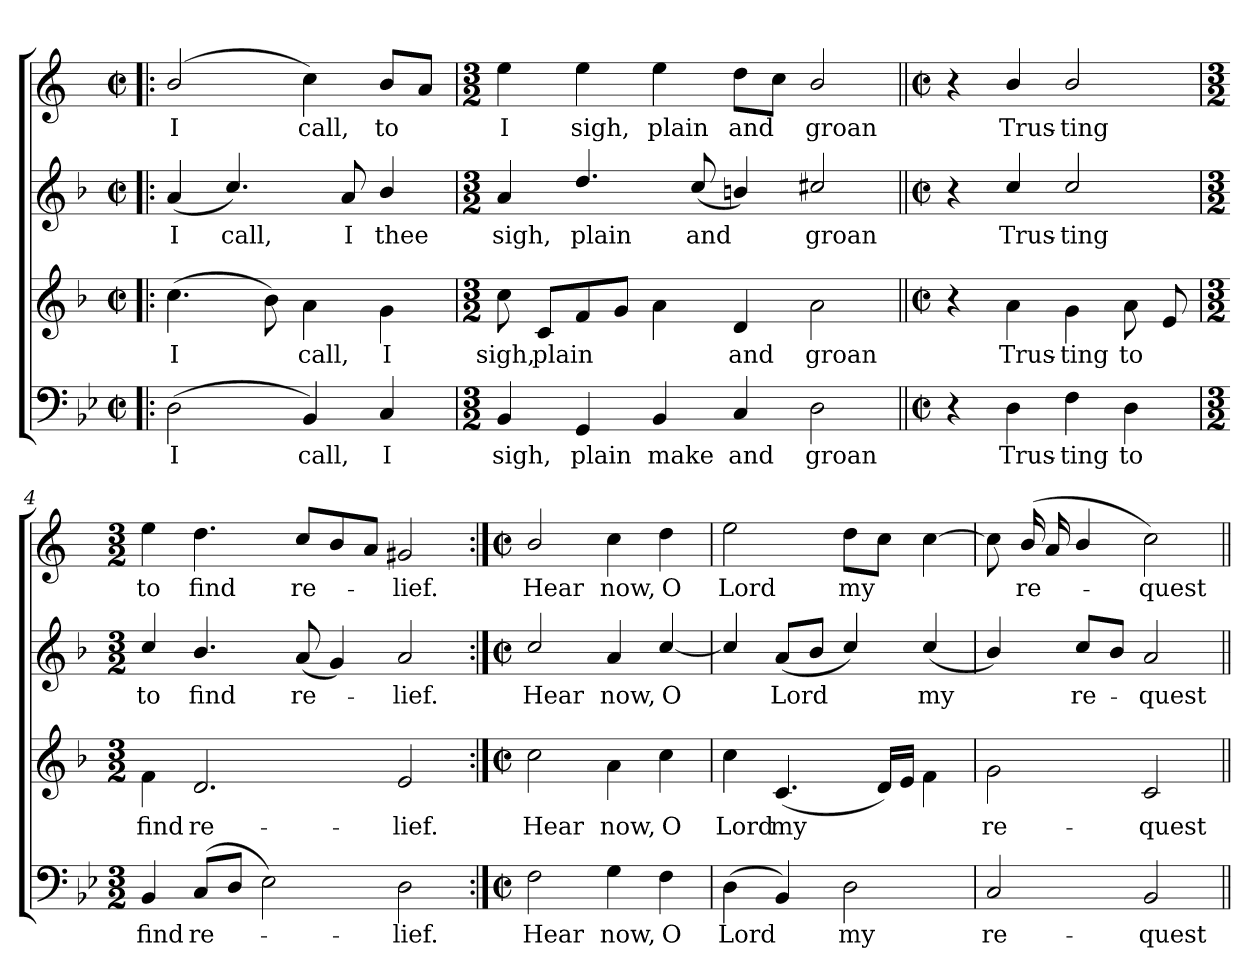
**kern	**text	**kern	**text	**kern	**text	**kern	**text
*part4	*part4	*part3	*part3	*part2	*part2	*part1	*part1
*staff4	*staff4	*staff3	*staff3	*staff2	*staff2	*staff1	*staff1
*clefF4	*	*clefG2	*	*clefG2	*	*clefG2	*
*	*	*ITrd4c7	*	*ITrd4c7	*	*ITrd1c2	*
*k[b-e-]	*	*k[b-e-]	*	*k[b-e-]	*	*k[b-e-]	*
*B-:	*	*B-:	*	*B-:	*	*B-:	*
*M2/2	*	*M2/2	*	*M2/2	*	*M2/2	*
*met(c|)	*	*met(c|)	*	*met(c|)	*	*met(c|)	*
=1!|:	=1!|:	=1!|:	=1!|:	=1!|:	=1!|:	=1!|:	=1!|:
(<2D\	I	(>4.f\	I	(<4d/	I	(<2a/	I
.	.	.	.	4.f/)	call,	.	.
.	.	8e-\)	.	.	.	.	.
4BB-/)	call,	4d\	call,	.	.	4b-\)	call,
.	.	.	.	8d/	I	.	.
4C/	I	4c\	I	4e-/	thee	8a/L	to
.	.	.	.	.	.	8g/J	.
=2	=2	=2	=2	=2	=2	=2	=2
*M3/2	*	*M3/2	*	*M3/2	*	*M3/2	*
4BB-/	sigh,	8f\	sigh,	4d/	sigh,	4dd\	I
.	.	8F/L	plain	.	.	.	.
4GG/	plain	8B-/	.	4.g/	plain	4dd\	sigh,
.	.	8c/J	.	.	.	.	.
4BB-/	make	4d\	.	.	.	4dd\	plain
.	.	.	.	(<8f/	and	.	.
4C/	and	4G/	and	4en/)	.	8cc\L	and
.	.	.	.	.	.	8b-\J	.
2D\	groan	2d\	groan	2f#X/	groan	2a/	groan
=3||	=3||	=3||	=3||	=3||	=3||	=3||	=3||
*M2/2	*	*M2/2	*	*M2/2	*	*M2/2	*
*met(c|)	*	*met(c|)	*	*met(c|)	*	*met(c|)	*
4r	.	4r	.	4r	.	4r	.
4D\	Trus-	4d\	Trus-	4f/	Trus-	4a/	Trus-
4F\	-ting	(>4c\	-ting	2f/	-ting	2a/	-ting
4D\	to	8d\	to	.	.	.	.
.	.	8A/	.	.	.	.	.
=4	=4	=4	=4	=4	=4	=4	=4
*M3/2	*	*M3/2	*	*M3/2	*	*M3/2	*
4BB-/	find	4B-\	find	4f/	to	4dd\	to
(<8C/L	-re-	2.G/	-re-	4.e-/	find	4.cc\	find
8D/J	.	.	.	.	.	.	.
2E-\)	.	.	.	.	.	.	.
.	.	.	.	(<8d/	-re-	8b-/L	-re-
.	.	.	.	4c/)	.	8a/	.
.	.	.	.	.	.	8g/J	.
2D\	lief.	2A/	lief.	2d/	lief.	2f#X/	lief.
!!LO:LB:g=z
=5:|!	=5:|!	=5:|!	=5:|!	=5:|!	=5:|!	=5:|!	=5:|!
*M2/2	*	*M2/2	*	*M2/2	*	*M2/2	*
*met(c|)	*	*met(c|)	*	*met(c|)	*	*met(c|)	*
2F\	Hear	2f\	Hear	2f/	Hear	2a/	Hear
4G\	now,	4d\	now,	4d/	now,	4b-\	now,
4F\	O	4f\	O	[4f/	O	4cc\	O
=6	=6	=6	=6	=6	=6	=6	=6
(<4D\	Lord	4f\	Lord	4f/]	.	2dd\	Lord
4BB-/)	.	(<4.F/	my	(<8d/L	Lord	.	.
.	.	.	.	8e-/J	.	.	.
2D\	my	.	.	4f/)	.	8cc\L	my
.	.	16G/LL)	.	.	.	8b-\J	.
.	.	16A/JJ	.	.	.	.	.
.	.	4B-\	.	(<4f/	my	[4b-\	.
=7	=7	=7	=7	=7	=7	=7	=7
2C/	re-	2c\	re-	4e-/)	.	8b-\]	.
.	.	.	.	.	.	(<16a/	re-
.	.	.	.	.	.	16g/	.
.	.	.	.	8f/L	re-	4a/	.
.	.	.	.	8e-/J	.	.	.
2BB-/	-quest	2F/	-quest	2d/	-quest	2b-\)	-quest
=||	=||	=||	=||	=||	=||	=||	=||
*-	*-	*-	*-	*-	*-	*-	*-
